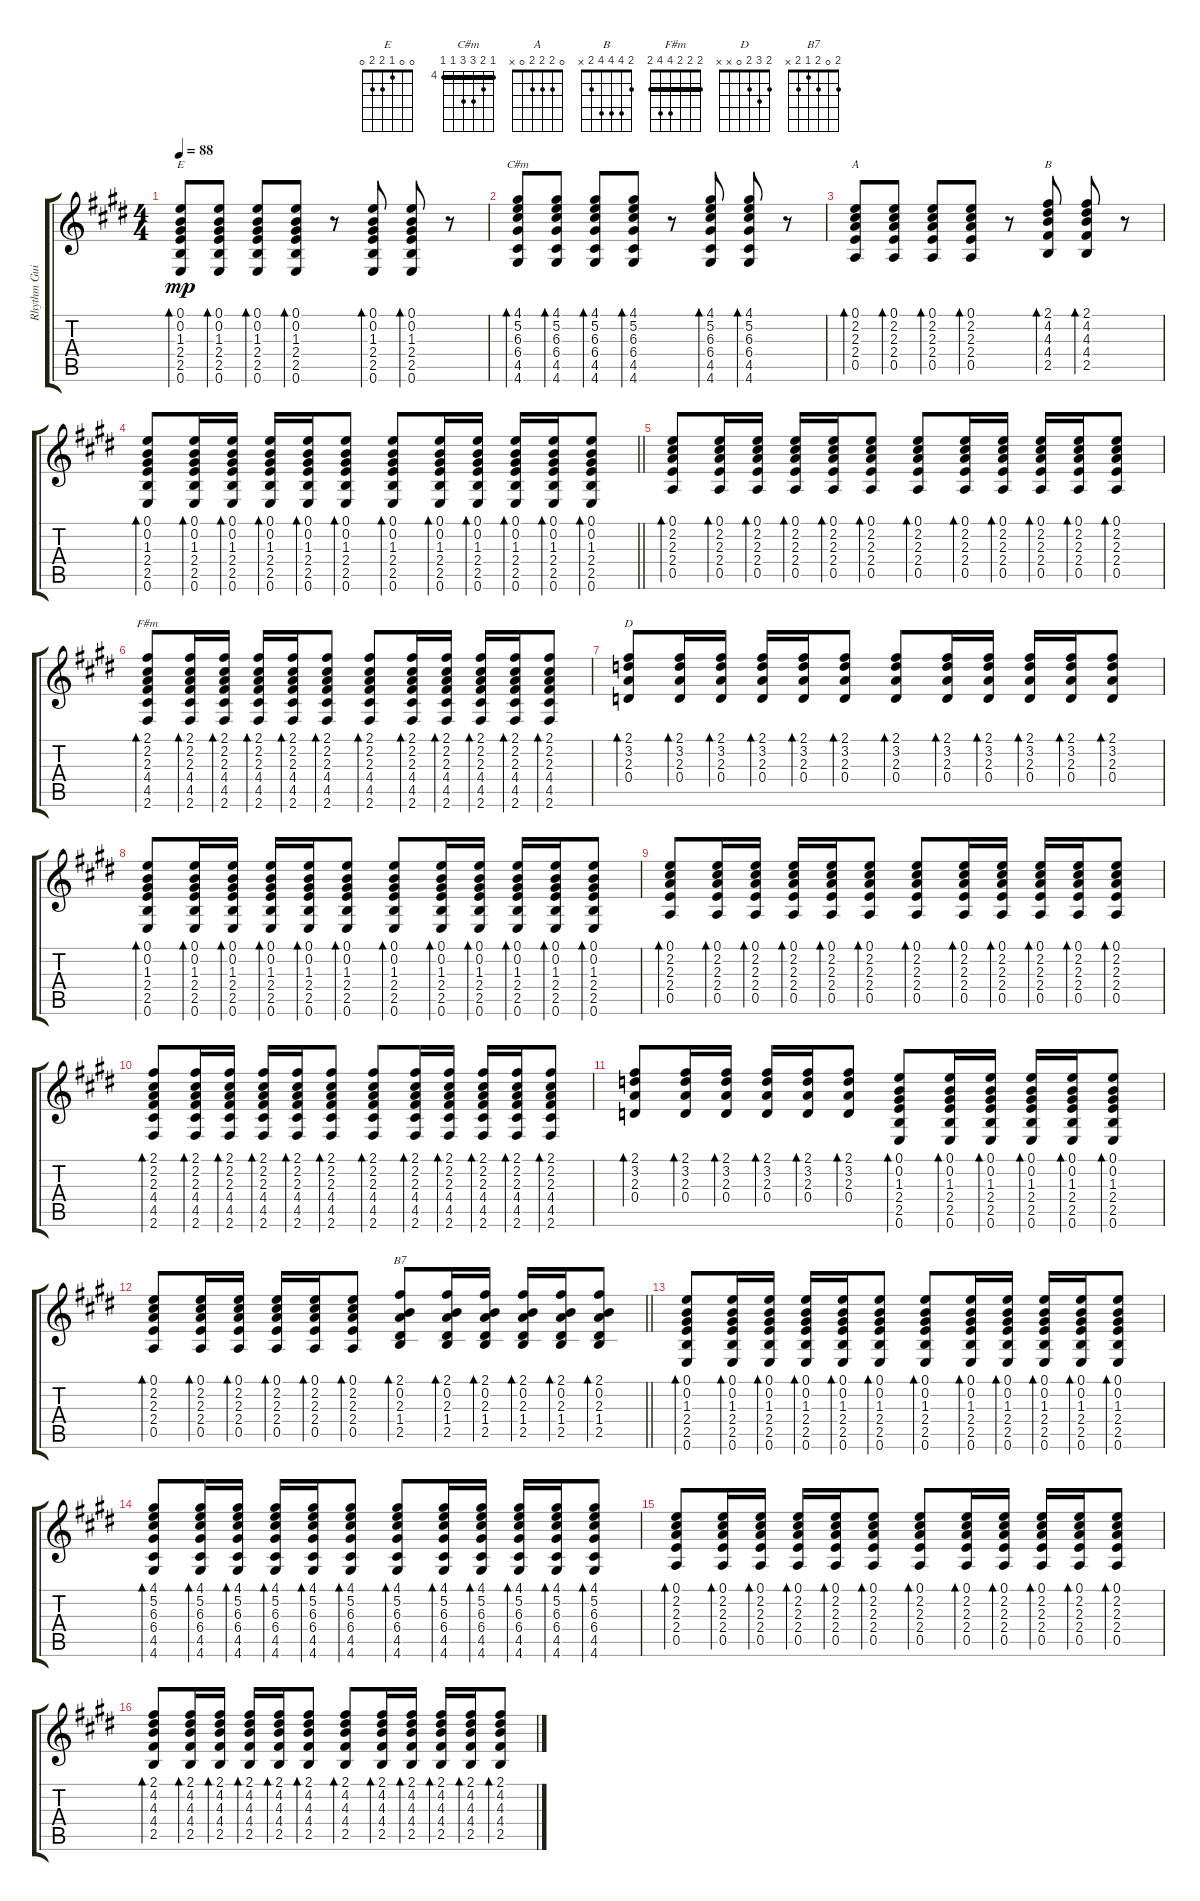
\track ("Rhythm Guitar" "Rhythm Gui") {instrument electricguitarclean}
\staff {score tabs}
\tuning (E4 B3 G3 D3 A2 E2) {hide}
\chord ("E" 0 0 1 2 2 0)
\chord ("C#m" 4 5 6 6 4 4) {firstfret 4 barre 4}
\chord ("A" 0 2 2 2 0 x)
\chord ("B" 2 4 4 4 2 x) {barre 0}
\chord ("F#m" 2 2 2 4 4 2) {barre 2}
\chord ("D" 2 3 2 0 x x) {barre 0}
\chord ("B7" 2 0 2 1 2 x)
\ts (4 4)
\tempo 88
\clef g2
\ks e
(0.1 0.2 1.3 2.4 2.5 0.6).8{bd 60 ch "E" dy mp} (0.1 0.2 1.3 2.4 2.5 0.6).8{bd 60} (0.1 0.2 1.3 2.4 2.5 0.6).8{bd 60} (0.1 0.2 1.3 2.4 2.5 0.6).8{bd 60} r.8 (0.1 0.2 1.3 2.4 2.5 0.6).8{bd 60} (0.1 0.2 1.3 2.4 2.5 0.6).8{bd 60} r.8 |
(4.1 5.2 6.3 6.4 4.5 4.6).8{bd 60 ch "C#m"} (4.1 5.2 6.3 6.4 4.5 4.6).8{bd 60} (4.1 5.2 6.3 6.4 4.5 4.6).8{bd 60} (4.1 5.2 6.3 6.4 4.5 4.6).8{bd 60} r.8 (4.1 5.2 6.3 6.4 4.5 4.6).8{bd 60} (4.1 5.2 6.3 6.4 4.5 4.6).8{bd 60} r.8 |
(0.1 2.2 2.3 2.4 0.5).8{bd 60 ch "A"} (0.1 2.2 2.3 2.4 0.5).8{bd 60} (0.1 2.2 2.3 2.4 0.5).8{bd 60} (0.1 2.2 2.3 2.4 0.5).8{bd 60} r.8 (2.1 4.2 4.3 4.4 2.5).8{bd 60 ch "B"} (2.1 4.2 4.3 4.4 2.5).8{bd 60} r.8 |
\barLineRight lightlight
(0.1 0.2 1.3 2.4 2.5 0.6).8{bd 60} (0.1 0.2 1.3 2.4 2.5 0.6).16{bd 60} (0.1 0.2 1.3 2.4 2.5 0.6).16{bd 60} (0.1 0.2 1.3 2.4 2.5 0.6).16{bd 60} (0.1 0.2 1.3 2.4 2.5 0.6).16{bd 60} (0.1 0.2 1.3 2.4 2.5 0.6).8{bd 60} (0.1 0.2 1.3 2.4 2.5 0.6).8{bd 60} (0.1 0.2 1.3 2.4 2.5 0.6).16{bd 60} (0.1 0.2 1.3 2.4 2.5 0.6).16{bd 60} (0.1 0.2 1.3 2.4 2.5 0.6).16{bd 60} (0.1 0.2 1.3 2.4 2.5 0.6).16{bd 60} (0.1 0.2 1.3 2.4 2.5 0.6).8{bd 60} |
(0.1 2.2 2.3 2.4 0.5).8{bd 60} (0.1 2.2 2.3 2.4 0.5).16{bd 60} (0.1 2.2 2.3 2.4 0.5).16{bd 60} (0.1 2.2 2.3 2.4 0.5).16{bd 60} (0.1 2.2 2.3 2.4 0.5).16{bd 60} (0.1 2.2 2.3 2.4 0.5).8{bd 60} (0.1 2.2 2.3 2.4 0.5).8{bd 60} (0.1 2.2 2.3 2.4 0.5).16{bd 60} (0.1 2.2 2.3 2.4 0.5).16{bd 60} (0.1 2.2 2.3 2.4 0.5).16{bd 60} (0.1 2.2 2.3 2.4 0.5).16{bd 60} (0.1 2.2 2.3 2.4 0.5).8{bd 60} |
(2.1 2.2 2.3 4.4 4.5 2.6).8{bd 60 ch "F#m"} (2.1 2.2 2.3 4.4 4.5 2.6).16{bd 60} (2.1 2.2 2.3 4.4 4.5 2.6).16{bd 60} (2.1 2.2 2.3 4.4 4.5 2.6).16{bd 60} (2.1 2.2 2.3 4.4 4.5 2.6).16{bd 60} (2.1 2.2 2.3 4.4 4.5 2.6).8{bd 60} (2.1 2.2 2.3 4.4 4.5 2.6).8{bd 60} (2.1 2.2 2.3 4.4 4.5 2.6).16{bd 60} (2.1 2.2 2.3 4.4 4.5 2.6).16{bd 60} (2.1 2.2 2.3 4.4 4.5 2.6).16{bd 60} (2.1 2.2 2.3 4.4 4.5 2.6).16{bd 60} (2.1 2.2 2.3 4.4 4.5 2.6).8{bd 60} |
(2.1 3.2 2.3 0.4).8{bd 60 ch "D"} (2.1 3.2 2.3 0.4).16{bd 60} (2.1 3.2 2.3 0.4).16{bd 60} (2.1 3.2 2.3 0.4).16{bd 60} (2.1 3.2 2.3 0.4).16{bd 60} (2.1 3.2 2.3 0.4).8{bd 60} (2.1 3.2 2.3 0.4).8{bd 60} (2.1 3.2 2.3 0.4).16{bd 60} (2.1 3.2 2.3 0.4).16{bd 60} (2.1 3.2 2.3 0.4).16{bd 60} (2.1 3.2 2.3 0.4).16{bd 60} (2.1 3.2 2.3 0.4).8{bd 60} |
(0.1 0.2 1.3 2.4 2.5 0.6).8{bd 60} (0.1 0.2 1.3 2.4 2.5 0.6).16{bd 60} (0.1 0.2 1.3 2.4 2.5 0.6).16{bd 60} (0.1 0.2 1.3 2.4 2.5 0.6).16{bd 60} (0.1 0.2 1.3 2.4 2.5 0.6).16{bd 60} (0.1 0.2 1.3 2.4 2.5 0.6).8{bd 60} (0.1 0.2 1.3 2.4 2.5 0.6).8{bd 60} (0.1 0.2 1.3 2.4 2.5 0.6).16{bd 60} (0.1 0.2 1.3 2.4 2.5 0.6).16{bd 60} (0.1 0.2 1.3 2.4 2.5 0.6).16{bd 60} (0.1 0.2 1.3 2.4 2.5 0.6).16{bd 60} (0.1 0.2 1.3 2.4 2.5 0.6).8{bd 60} |
(0.1 2.2 2.3 2.4 0.5).8{bd 60} (0.1 2.2 2.3 2.4 0.5).16{bd 60} (0.1 2.2 2.3 2.4 0.5).16{bd 60} (0.1 2.2 2.3 2.4 0.5).16{bd 60} (0.1 2.2 2.3 2.4 0.5).16{bd 60} (0.1 2.2 2.3 2.4 0.5).8{bd 60} (0.1 2.2 2.3 2.4 0.5).8{bd 60} (0.1 2.2 2.3 2.4 0.5).16{bd 60} (0.1 2.2 2.3 2.4 0.5).16{bd 60} (0.1 2.2 2.3 2.4 0.5).16{bd 60} (0.1 2.2 2.3 2.4 0.5).16{bd 60} (0.1 2.2 2.3 2.4 0.5).8{bd 60} |
(2.1 2.2 2.3 4.4 4.5 2.6).8{bd 60} (2.1 2.2 2.3 4.4 4.5 2.6).16{bd 60} (2.1 2.2 2.3 4.4 4.5 2.6).16{bd 60} (2.1 2.2 2.3 4.4 4.5 2.6).16{bd 60} (2.1 2.2 2.3 4.4 4.5 2.6).16{bd 60} (2.1 2.2 2.3 4.4 4.5 2.6).8{bd 60} (2.1 2.2 2.3 4.4 4.5 2.6).8{bd 60} (2.1 2.2 2.3 4.4 4.5 2.6).16{bd 60} (2.1 2.2 2.3 4.4 4.5 2.6).16{bd 60} (2.1 2.2 2.3 4.4 4.5 2.6).16{bd 60} (2.1 2.2 2.3 4.4 4.5 2.6).16{bd 60} (2.1 2.2 2.3 4.4 4.5 2.6).8{bd 60} |
(2.1 3.2 2.3 0.4).8{bd 60} (2.1 3.2 2.3 0.4).16{bd 60} (2.1 3.2 2.3 0.4).16{bd 60} (2.1 3.2 2.3 0.4).16{bd 60} (2.1 3.2 2.3 0.4).16{bd 60} (2.1 3.2 2.3 0.4).8{bd 60} (0.1 0.2 1.3 2.4 2.5 0.6).8{bd 60} (0.1 0.2 1.3 2.4 2.5 0.6).16{bd 60} (0.1 0.2 1.3 2.4 2.5 0.6).16{bd 60} (0.1 0.2 1.3 2.4 2.5 0.6).16{bd 60} (0.1 0.2 1.3 2.4 2.5 0.6).16{bd 60} (0.1 0.2 1.3 2.4 2.5 0.6).8{bd 60} |
\barLineRight lightlight
(0.1 2.2 2.3 2.4 0.5).8{bd 60} (0.1 2.2 2.3 2.4 0.5).16{bd 60} (0.1 2.2 2.3 2.4 0.5).16{bd 60} (0.1 2.2 2.3 2.4 0.5).16{bd 60} (0.1 2.2 2.3 2.4 0.5).16{bd 60} (0.1 2.2 2.3 2.4 0.5).8{bd 60} (2.1 0.2 2.3 1.4 2.5).8{bd 60 ch "B7"} (2.1 0.2 2.3 1.4 2.5).16{bd 60} (2.1 0.2 2.3 1.4 2.5).16{bd 60} (2.1 0.2 2.3 1.4 2.5).16{bd 60} (2.1 0.2 2.3 1.4 2.5).16{bd 60} (2.1 0.2 2.3 1.4 2.5).8{bd 60} |
(0.1 0.2 1.3 2.4 2.5 0.6).8{bd 60} (0.1 0.2 1.3 2.4 2.5 0.6).16{bd 60} (0.1 0.2 1.3 2.4 2.5 0.6).16{bd 60} (0.1 0.2 1.3 2.4 2.5 0.6).16{bd 60} (0.1 0.2 1.3 2.4 2.5 0.6).16{bd 60} (0.1 0.2 1.3 2.4 2.5 0.6).8{bd 60} (0.1 0.2 1.3 2.4 2.5 0.6).8{bd 60} (0.1 0.2 1.3 2.4 2.5 0.6).16{bd 60} (0.1 0.2 1.3 2.4 2.5 0.6).16{bd 60} (0.1 0.2 1.3 2.4 2.5 0.6).16{bd 60} (0.1 0.2 1.3 2.4 2.5 0.6).16{bd 60} (0.1 0.2 1.3 2.4 2.5 0.6).8{bd 60} |
(4.1 5.2 6.3 6.4 4.5 4.6).8{bd 60} (4.1 5.2 6.3 6.4 4.5 4.6).16{bd 60} (4.1 5.2 6.3 6.4 4.5 4.6).16{bd 60} (4.1 5.2 6.3 6.4 4.5 4.6).16{bd 60} (4.1 5.2 6.3 6.4 4.5 4.6).16{bd 60} (4.1 5.2 6.3 6.4 4.5 4.6).8{bd 60} (4.1 5.2 6.3 6.4 4.5 4.6).8{bd 60} (4.1 5.2 6.3 6.4 4.5 4.6).16{bd 60} (4.1 5.2 6.3 6.4 4.5 4.6).16{bd 60} (4.1 5.2 6.3 6.4 4.5 4.6).16{bd 60} (4.1 5.2 6.3 6.4 4.5 4.6).16{bd 60} (4.1 5.2 6.3 6.4 4.5 4.6).8{bd 60} |
(0.1 2.2 2.3 2.4 0.5).8{bd 60} (0.1 2.2 2.3 2.4 0.5).16{bd 60} (0.1 2.2 2.3 2.4 0.5).16{bd 60} (0.1 2.2 2.3 2.4 0.5).16{bd 60} (0.1 2.2 2.3 2.4 0.5).16{bd 60} (0.1 2.2 2.3 2.4 0.5).8{bd 60} (0.1 2.2 2.3 2.4 0.5).8{bd 60} (0.1 2.2 2.3 2.4 0.5).16{bd 60} (0.1 2.2 2.3 2.4 0.5).16{bd 60} (0.1 2.2 2.3 2.4 0.5).16{bd 60} (0.1 2.2 2.3 2.4 0.5).16{bd 60} (0.1 2.2 2.3 2.4 0.5).8{bd 60} |
(2.1 4.2 4.3 4.4 2.5).8{bd 60} (2.1 4.2 4.3 4.4 2.5).16{bd 60} (2.1 4.2 4.3 4.4 2.5).16{bd 60} (2.1 4.2 4.3 4.4 2.5).16{bd 60} (2.1 4.2 4.3 4.4 2.5).16{bd 60} (2.1 4.2 4.3 4.4 2.5).8{bd 60} (2.1 4.2 4.3 4.4 2.5).8{bd 60} (2.1 4.2 4.3 4.4 2.5).16{bd 60} (2.1 4.2 4.3 4.4 2.5).16{bd 60} (2.1 4.2 4.3 4.4 2.5).16{bd 60} (2.1 4.2 4.3 4.4 2.5).16{bd 60} (2.1 4.2 4.3 4.4 2.5).8{bd 60}
